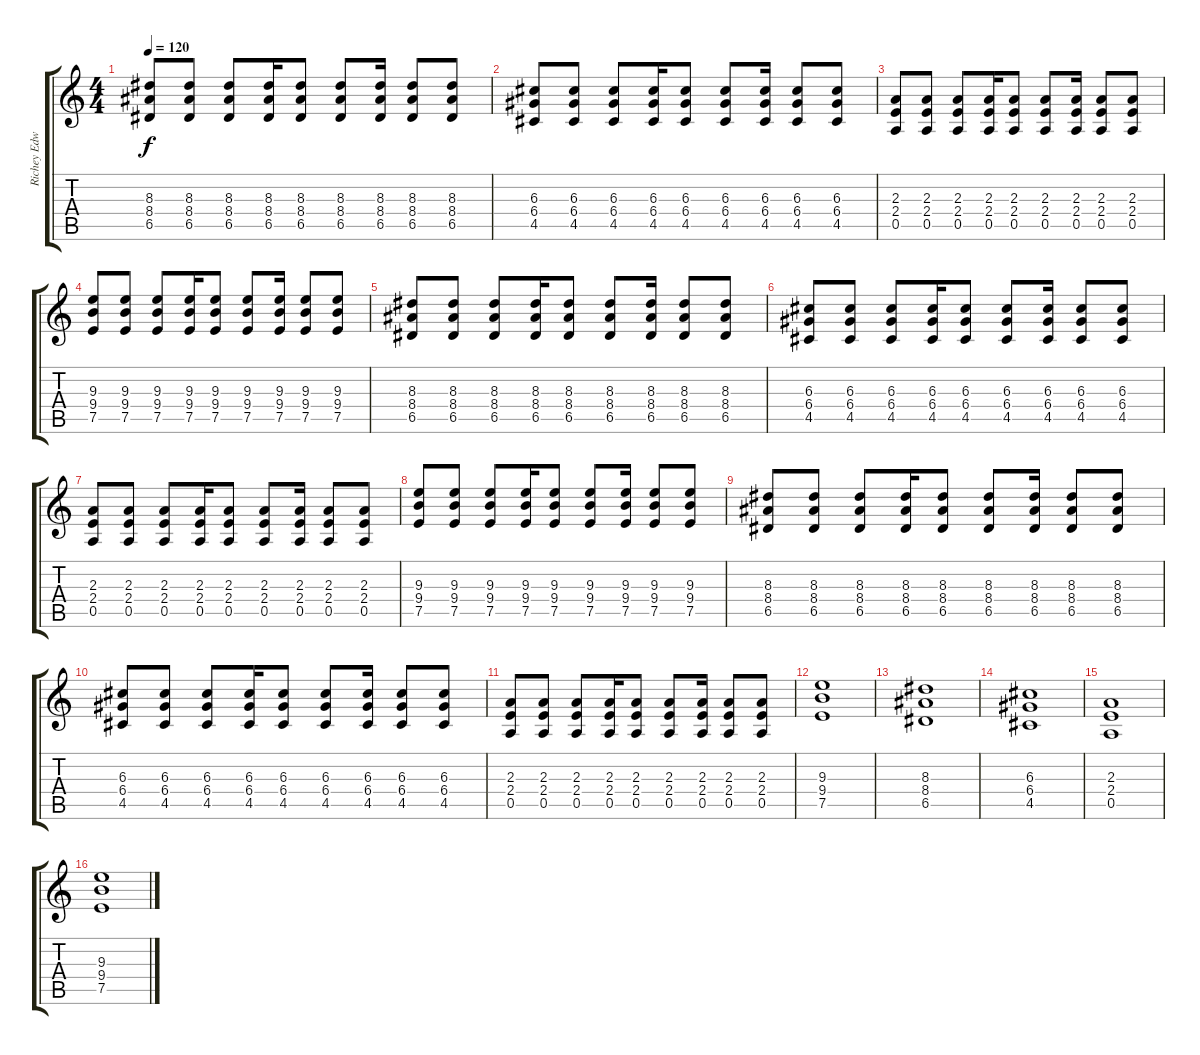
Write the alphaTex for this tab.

\track ("Richey Edwards (sort of)" "Richey Edw") {instrument distortionguitar}
\staff {score tabs}
\tuning (E4 B3 G3 D3 A2 E2) {hide}
\ts (4 4)
\tempo 120
\clef g2
\ks c
(8.3 8.4 6.5).8{dy f} (8.3 8.4 6.5).8 (8.3 8.4 6.5).8 (8.3 8.4 6.5).16 (8.3 8.4 6.5).8 (8.3 8.4 6.5).8 (8.3 8.4 6.5).16 (8.3 8.4 6.5).8 (8.3 8.4 6.5).8 |
(6.3 6.4 4.5).8 (6.3 6.4 4.5).8 (6.3 6.4 4.5).8 (6.3 6.4 4.5).16 (6.3 6.4 4.5).8 (6.3 6.4 4.5).8 (6.3 6.4 4.5).16 (6.3 6.4 4.5).8 (6.3 6.4 4.5).8 |
(2.3 2.4 0.5).8 (2.3 2.4 0.5).8 (2.3 2.4 0.5).8 (2.3 2.4 0.5).16 (2.3 2.4 0.5).8 (2.3 2.4 0.5).8 (2.3 2.4 0.5).16 (2.3 2.4 0.5).8 (2.3 2.4 0.5).8 |
(9.3 9.4 7.5).8 (9.3 9.4 7.5).8 (9.3 9.4 7.5).8 (9.3 9.4 7.5).16 (9.3 9.4 7.5).8 (9.3 9.4 7.5).8 (9.3 9.4 7.5).16 (9.3 9.4 7.5).8 (9.3 9.4 7.5).8 |
(8.3 8.4 6.5).8 (8.3 8.4 6.5).8 (8.3 8.4 6.5).8 (8.3 8.4 6.5).16 (8.3 8.4 6.5).8 (8.3 8.4 6.5).8 (8.3 8.4 6.5).16 (8.3 8.4 6.5).8 (8.3 8.4 6.5).8 |
(6.3 6.4 4.5).8 (6.3 6.4 4.5).8 (6.3 6.4 4.5).8 (6.3 6.4 4.5).16 (6.3 6.4 4.5).8 (6.3 6.4 4.5).8 (6.3 6.4 4.5).16 (6.3 6.4 4.5).8 (6.3 6.4 4.5).8 |
(2.3 2.4 0.5).8 (2.3 2.4 0.5).8 (2.3 2.4 0.5).8 (2.3 2.4 0.5).16 (2.3 2.4 0.5).8 (2.3 2.4 0.5).8 (2.3 2.4 0.5).16 (2.3 2.4 0.5).8 (2.3 2.4 0.5).8 |
(9.3 9.4 7.5).8 (9.3 9.4 7.5).8 (9.3 9.4 7.5).8 (9.3 9.4 7.5).16 (9.3 9.4 7.5).8 (9.3 9.4 7.5).8 (9.3 9.4 7.5).16 (9.3 9.4 7.5).8 (9.3 9.4 7.5).8 |
(8.3 8.4 6.5).8 (8.3 8.4 6.5).8 (8.3 8.4 6.5).8 (8.3 8.4 6.5).16 (8.3 8.4 6.5).8 (8.3 8.4 6.5).8 (8.3 8.4 6.5).16 (8.3 8.4 6.5).8 (8.3 8.4 6.5).8 |
(6.3 6.4 4.5).8 (6.3 6.4 4.5).8 (6.3 6.4 4.5).8 (6.3 6.4 4.5).16 (6.3 6.4 4.5).8 (6.3 6.4 4.5).8 (6.3 6.4 4.5).16 (6.3 6.4 4.5).8 (6.3 6.4 4.5).8 |
(2.3 2.4 0.5).8 (2.3 2.4 0.5).8 (2.3 2.4 0.5).8 (2.3 2.4 0.5).16 (2.3 2.4 0.5).8 (2.3 2.4 0.5).8 (2.3 2.4 0.5).16 (2.3 2.4 0.5).8 (2.3 2.4 0.5).8 |
(9.3 9.4 7.5).1{volume 9} |
(8.3 8.4 6.5).1 |
(6.3 6.4 4.5).1 |
(2.3 2.4 0.5).1 |
(9.3 9.4 7.5).1{volume 9}
